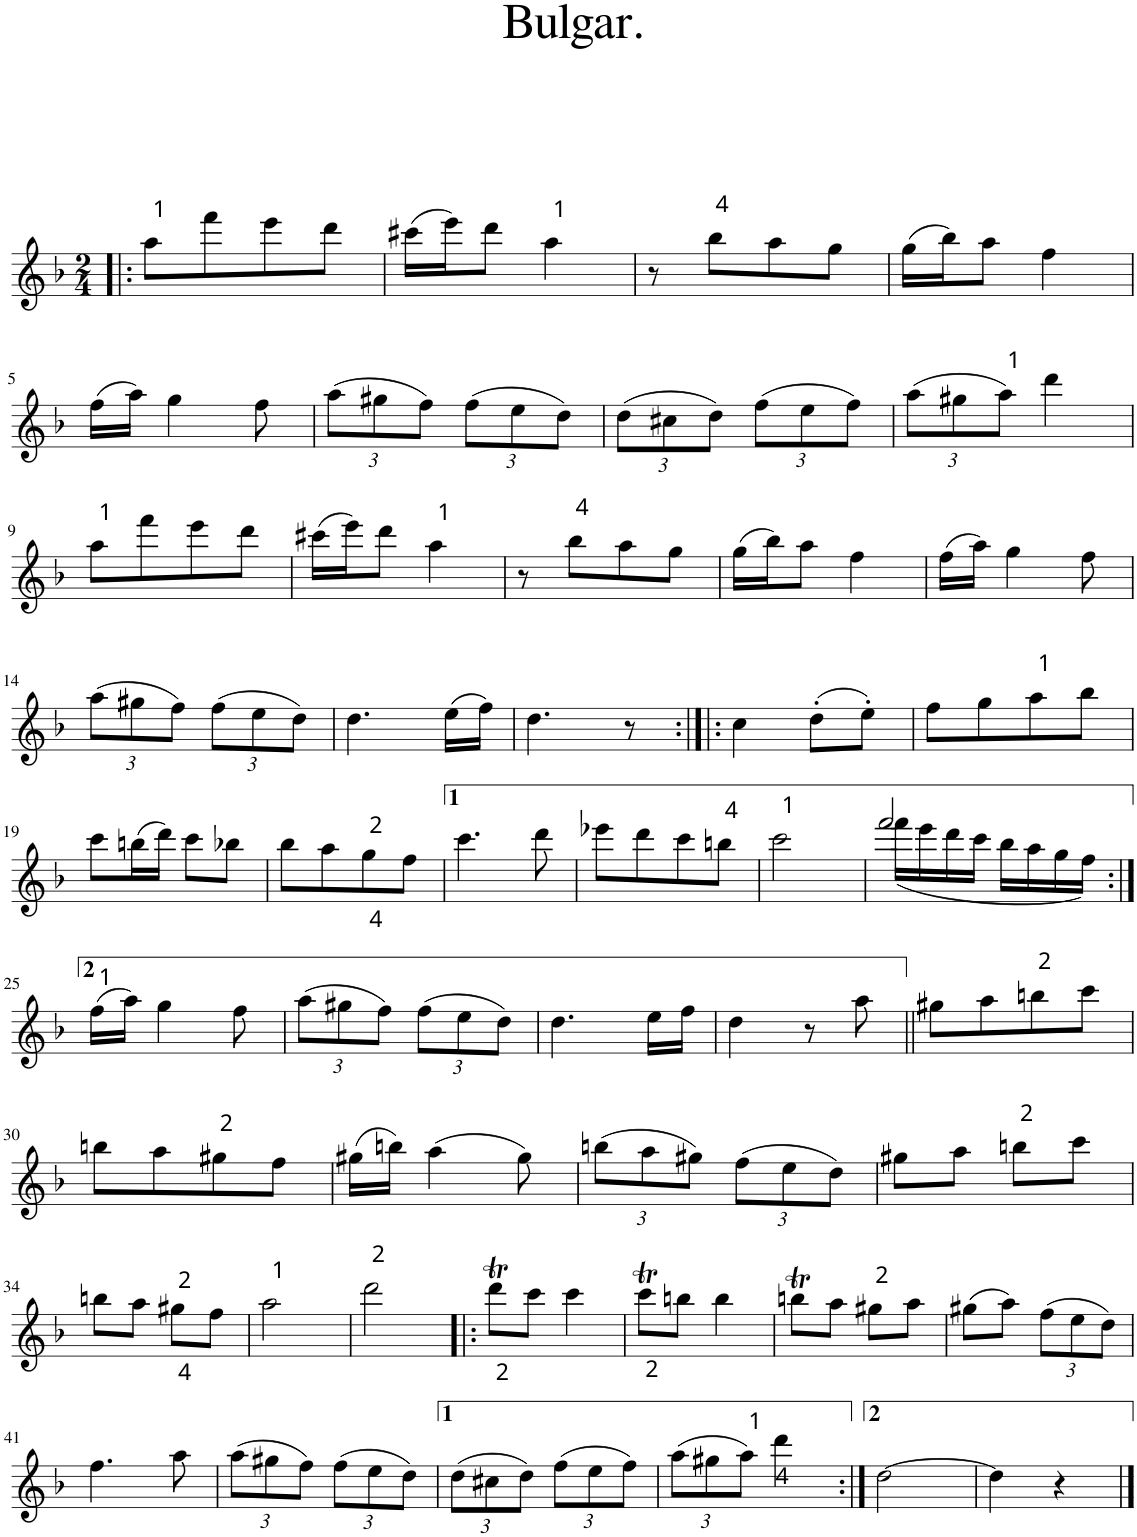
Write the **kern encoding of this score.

**kern
*part1
*staff1
*I"Piano
*I'Pno.
*clefG2
*k[b-]
*d:
*M2/4
=1!|:
8aa\L
8fff\
8eee\
8ddd\J
=2
(16ccc#X\LL
16eee\J)
8ddd\J
4aa\
=3
8r
8bb-\L
8aa\
8gg\J
=4
(16gg\LL
16bb-\J)
8aa\J
4ff\
!!LO:LB:g=z
=5
(16ff\LL
16aa\JJ)
4gg\
8ff\
=6
*Xbrackettup
(12aa\L
12gg#X\
12ff\J)
(12ff\L
12ee\
12dd\J)
=7
(12dd\L
12cc#X\
12dd\J)
(12ff\L
12ee\
12ff\J)
=8
(12aa\L
12gg#X\
12aa\J)
4ddd\
!!LO:LB:g=z
=9
8aa\L
8fff\
8eee\
8ddd\J
=10
(16ccc#X\LL
16eee\J)
8ddd\J
4aa\
=11
8r
8bb-\L
8aa\
8gg\J
=12
(16gg\LL
16bb-\J)
8aa\J
4ff\
=13
(16ff\LL
16aa\JJ)
4gg\
8ff\
!!LO:LB:g=z
=14
(12aa\L
12gg#X\
12ff\J)
(12ff\L
12ee\
12dd\J)
=15
4.dd\
(16ee\LL
16ff\JJ)
=16
4.dd\
8r
=17:|!|:
4cc\
(8dd'\L
8ee'\J)
=18
8ff\L
8gg\
8aa\
8bb-\J
!!LO:LB:g=z
=19
8ccc\L
(16bbn\L
16ddd\JJ)
8ccc\L
8bb-X\J
=20
8bb-\L
8aa\
8gg<\
8ff\J
=21
4.ccc\
8ddd\
=22
8eee-X\L
8ddd\
8ccc\
8bbn\J
=23
2ccc\
=24
*^
2fff/	(16fff\LL
.	16eee\
.	16ddd\
.	16ccc\JJ
.	16bb-\LL
.	16aa\
.	16gg\
.	16ff\JJ)
*v	*v
!!LO:LB:g=z
=25:|!
(16ff\LL
16aa\JJ)
4gg\
8ff\
=26
(12aa\L
12gg#X\
12ff\J)
(12ff\L
12ee\
12dd\J)
=27
4.dd\
16ee\LL
16ff\JJ
=28
4dd\
8r
8aa\
=29||
8gg#X\L
8aa\
8bbn\
8ccc\J
!!LO:LB:g=z
=30
8bbn\L
8aa\
8gg#X\
8ff\J
=31
(16gg#X\LL
16bbn\JJ)
(4aa\
8gg#\)
=32
(12bbn\L
12aa\
12gg#X\J)
(12ff\L
12ee\
12dd\J)
=33
8gg#X\L
8aa\J
8bbn\L
8ccc\J
!!LO:LB:g=z
=34
8bbn\L
8aa\J
8gg#X<\L
8ff\J
=35
2aa\
=36
2ddd\
=37!|:
8dddT<\L
8ccc\J
4ccc\
=38
8cccT<\L
8bbn\J
4bb\
=39
8bbnt\L
8aa\J
8gg#X\L
8aa\J
=40
(8gg#X\L
8aa\J)
(12ff\L
12ee\
12dd\J)
!!LO:LB:g=z
=41
4.ff\
8aa\
=42
(12aa\L
12gg#X\
12ff\J)
(12ff\L
12ee\
12dd\J)
=43
(12dd\L
12cc#X\
12dd\J)
(12ff\L
12ee\
12ff\J)
=44
(12aa\L
12gg#X\
12aa\J)
4ddd\
=45:|!
[2dd\
=46
4dd\]
4r
==
*-
